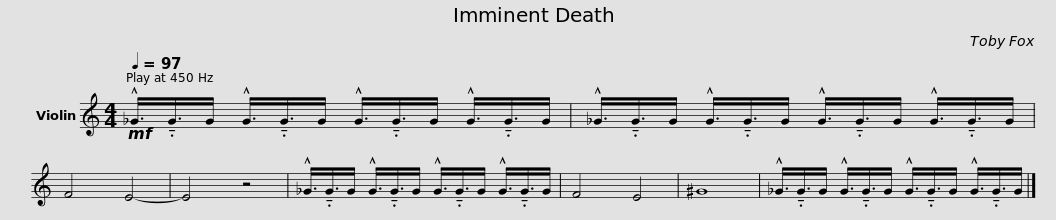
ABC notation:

X:1
L:1/8
Q:1/4=97
M:4/4
I:linebreak $
K:C
V:1 treble
V:1
!mf! !^!_G3/4!tenuto!.G3/4G/ !^!G3/4!tenuto!.G3/4G/ !^!G3/4!tenuto!.G3/4G/ !^!G3/4!tenuto!.G3/4G/ | !^!_G3/4!tenuto!.G3/4G/ !^!G3/4!tenuto!.G3/4G/ !^!G3/4!tenuto!.G3/4G/ !^!G3/4!tenuto!.G3/4G/ | F4 E4- | E4 z4 |$ !^!_G3/4!tenuto!.G3/4G/ !^!G3/4!tenuto!.G3/4G/ !^!G3/4!tenuto!.G3/4G/ !^!G3/4!tenuto!.G3/4G/ | %5
 F4 E4 | ^G8 | !^!_G3/4!tenuto!.G3/4G/ !^!G3/4!tenuto!.G3/4G/ !^!G3/4!tenuto!.G3/4G/ !^!G3/4!tenuto!.G3/4G/ |] %8
